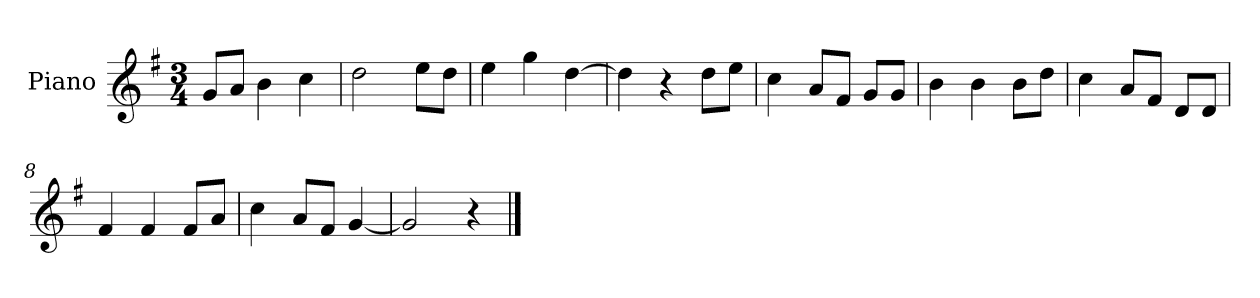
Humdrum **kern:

**kern
*part1
*staff1
*I"Piano
*I'P-no
*clefG2
*k[f#]
*M3/4
*MM179
=1
8g/L
8a/J
4b\
4cc\
=2
2dd\
8ee\L
8dd\J
=3
4ee\
4gg\
[4dd\
=4
4dd\]
4r
8dd\L
8ee\J
=5
4cc\
8a/L
8f#/J
8g/L
8g/J
=6
4b\
4b\
8b\L
8dd\J
=7
4cc\
8a/L
8f#/J
8d/L
8d/J
=8
4f#/
4f#/
8f#/L
8a/J
=9
4cc\
8a/L
8f#/J
[4g/
!!LO:LB:g=z
=10
2g/]
4r
==
*-
